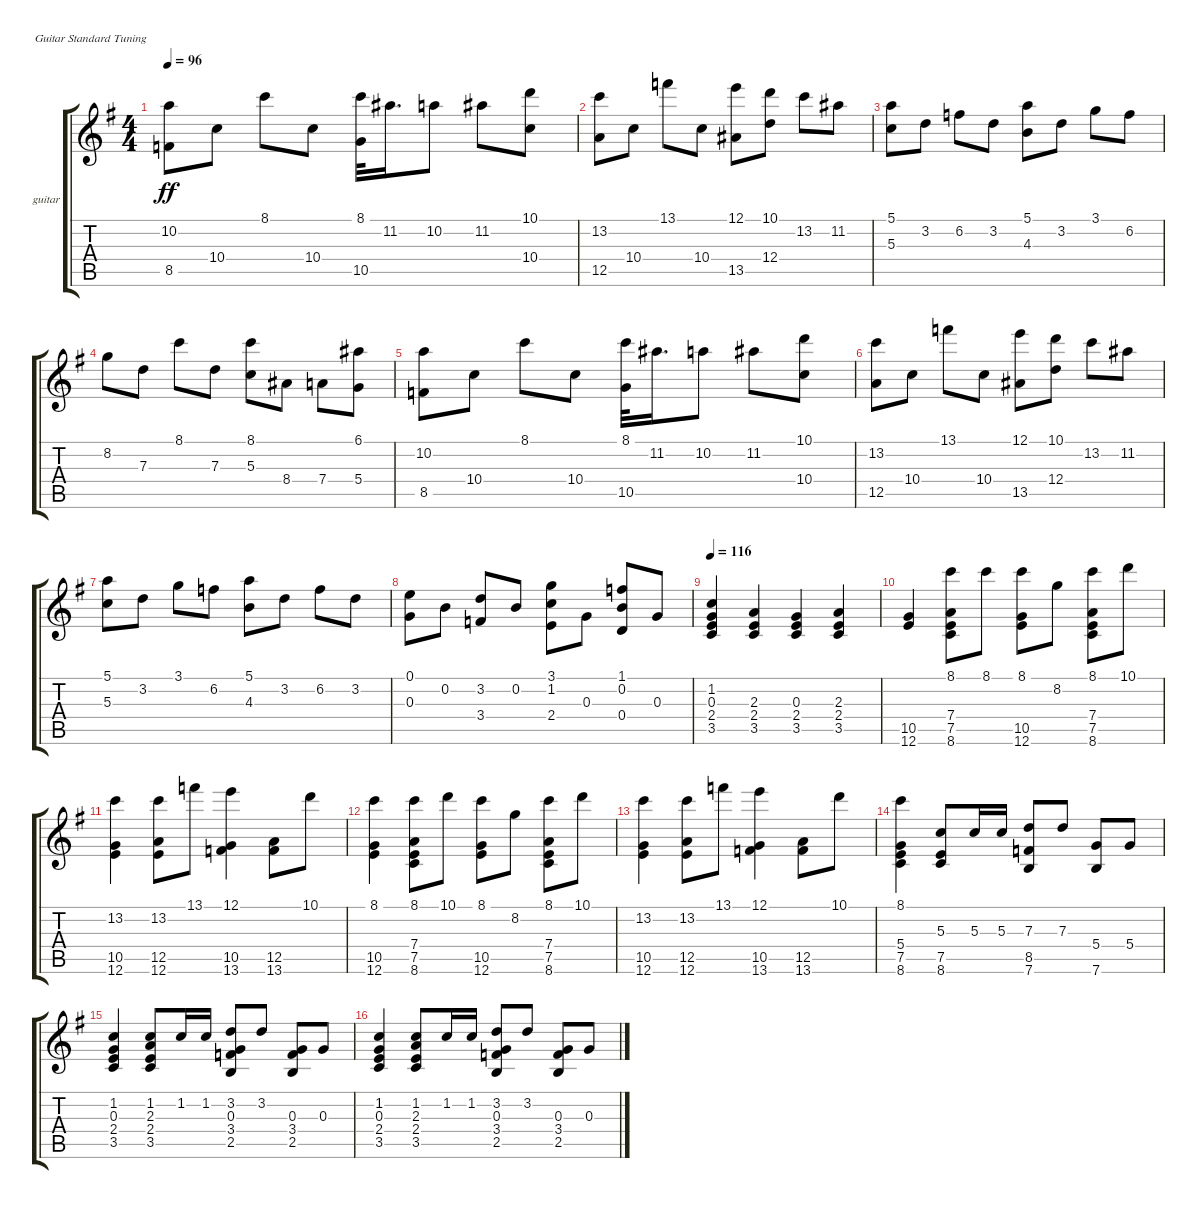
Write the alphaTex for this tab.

\bracketExtendMode groupsimilarinstruments
\firstSystemTrackNameOrientation horizontal
\otherSystemsTrackNameOrientation horizontal
\track ("guitar" "guitar") {instrument acousticguitarnylon}
\staff {score tabs}
\tuning (E4 B3 G3 D3 A2 E2)
\ts (4 4)
\tempo 96
\clef g2
\ks g
(10.2 8.5).8{dy ff instrument acousticguitarnylon} 10.4.8 8.1.8 10.4.8 (8.1 10.5).32 11.2.16{d} 10.2.8 11.2.8 (10.1 10.4).8 |
(13.2 12.5).8 10.4.8 13.1.8 10.4.8 (12.1 13.5).8 (10.1 12.4).8 13.2.8 11.2.8 |
(5.1 5.3).8 3.2.8 6.2.8 3.2.8 (5.1 4.3).8 3.2.8 3.1.8 6.2.8 |
8.2.8 7.3.8 8.1.8 7.3.8 (8.1 5.3).8 8.4.8 7.4.8 (6.1 5.4).8 |
(10.2 8.5).8 10.4.8 8.1.8 10.4.8 (8.1 10.5).32 11.2.16{d} 10.2.8 11.2.8 (10.1 10.4).8 |
(13.2 12.5).8 10.4.8 13.1.8 10.4.8 (12.1 13.5).8 (10.1 12.4).8 13.2.8 11.2.8 |
(5.1 5.3).8 3.2.8 3.1.8 6.2.8 (5.1 4.3).8 3.2.8 6.2.8 3.2.8 |
(0.1 0.3).8 0.2.8 (3.2 3.4).8 0.2.8 (3.1 1.2 2.4).8 0.3.8 (1.1 0.2 0.4).8 0.3.8 |
\tempo 116
(1.2 0.3 2.4 3.5).4 (2.3 2.4 3.5).4 (0.3 2.4 3.5).4 (2.3 2.4 3.5).4 |
(10.5 12.6).4 (8.1 7.4 7.5 8.6).8 8.1.8 (8.1 10.5 12.6).8 8.2.8 (8.1 7.4 7.5 8.6).8 10.1.8 |
(13.2 10.5 12.6).4 (13.2 12.5 12.6).8 13.1.8 (12.1 10.5 13.6).4 (12.5 13.6).8 10.1.8 |
(8.1 10.5 12.6).4 (8.1 7.4 7.5 8.6).8 10.1.8 (8.1 10.5 12.6).8 8.2.8 (8.1 7.4 7.5 8.6).8 10.1.8 |
(13.2 10.5 12.6).4 (13.2 12.5 12.6).8 13.1.8 (12.1 10.5 13.6).4 (12.5 13.6).8 10.1.8 |
(8.1 5.4 7.5 8.6).4 (5.3 7.5 8.6).8 5.3.16 5.3.16 (7.3 8.5 7.6).8 7.3.8 (5.4 7.6).8 5.4.8 |
(1.2 0.3 2.4 3.5).4 (1.2 2.3 2.4 3.5).8 1.2.16 1.2.16 (3.2 0.3 3.4 2.5).8 3.2.8 (0.3 3.4 2.5).8 0.3.8 |
(1.2 0.3 2.4 3.5).4 (1.2 2.3 2.4 3.5).8 1.2.16 1.2.16 (3.2 0.3 3.4 2.5).8 3.2.8 (0.3 3.4 2.5).8 0.3.8
